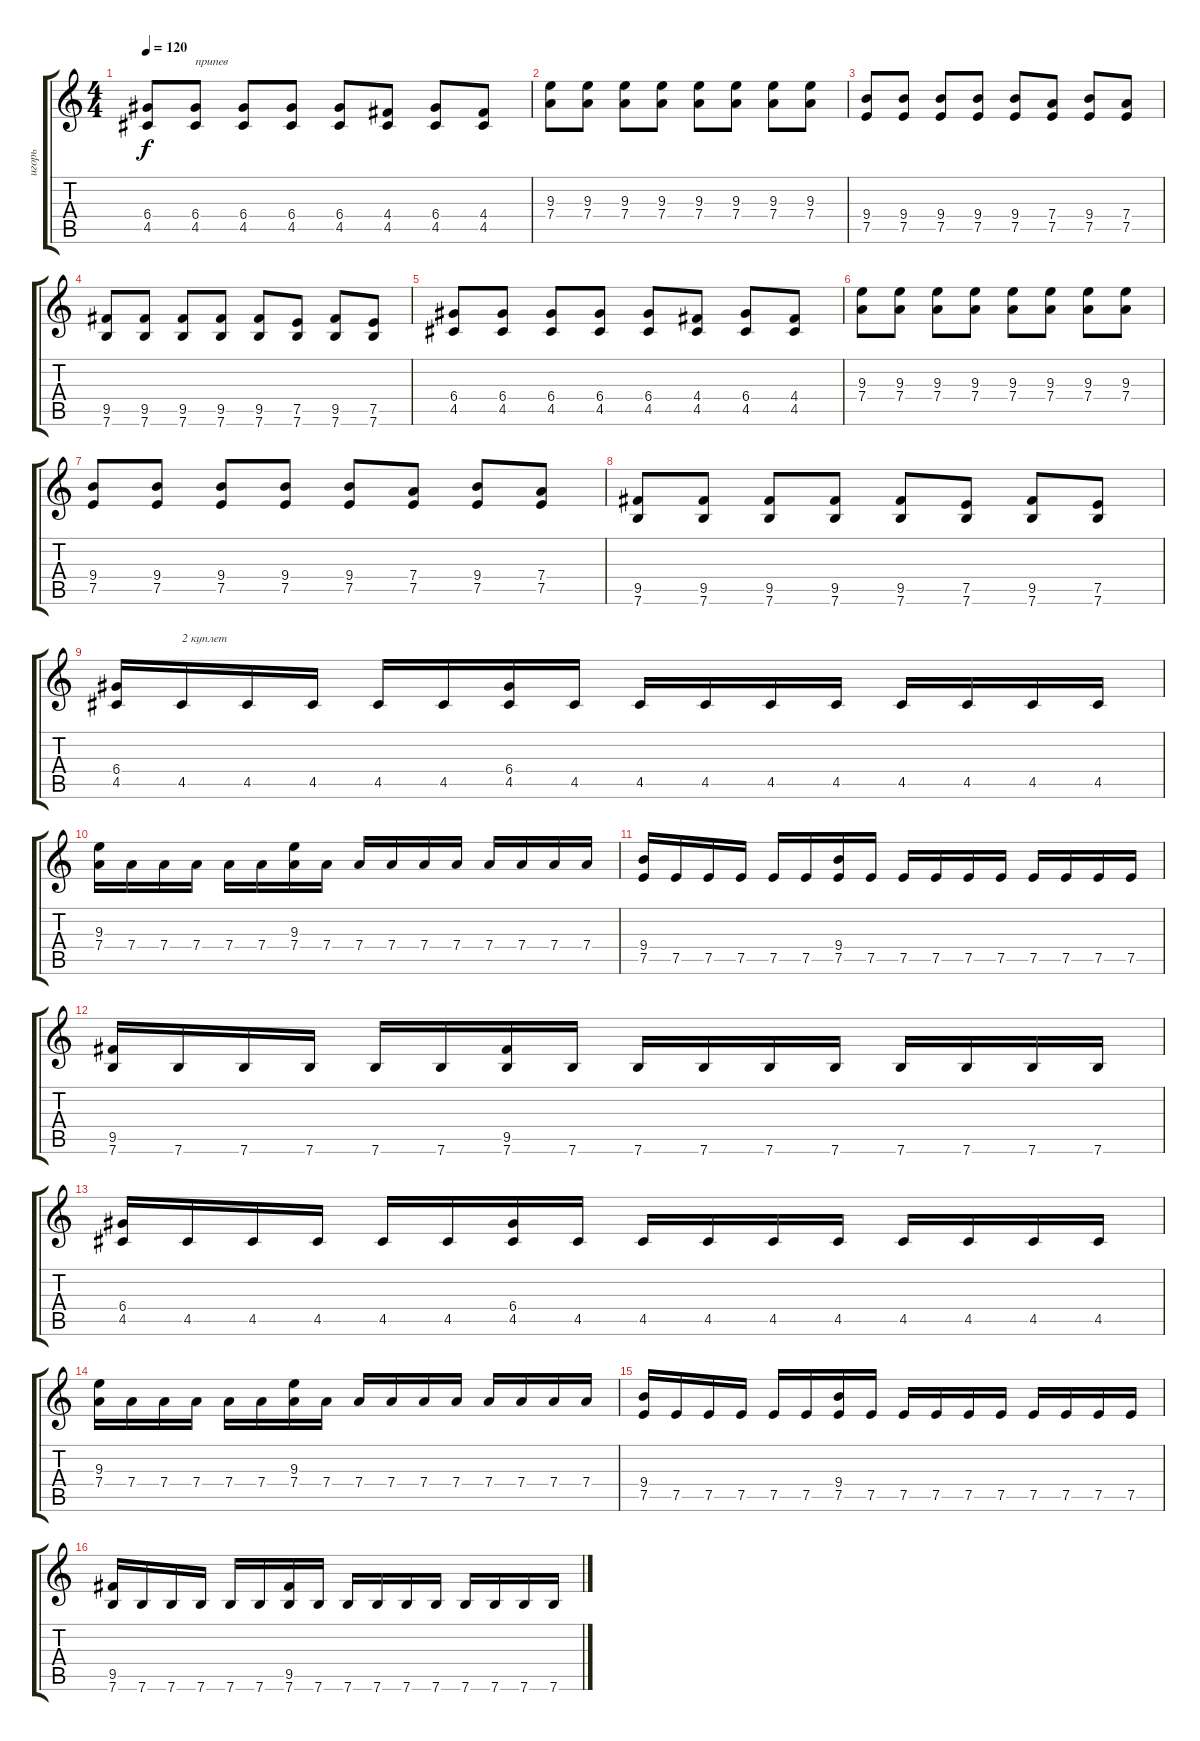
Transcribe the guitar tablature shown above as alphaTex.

\track ("игорь" "игорь") {instrument distortionguitar}
\staff {score tabs}
\tuning (E4 B3 G3 D3 A2 E2) {hide}
\ts (4 4)
\tempo 120
\clef g2
\ks c
(6.4 4.5).8{dy f} (6.4 4.5).8{txt "припев"} (6.4 4.5).8 (6.4 4.5).8 (6.4 4.5).8 (4.4 4.5).8 (6.4 4.5).8 (4.4 4.5).8 |
(9.3 7.4).8 (9.3 7.4).8 (9.3 7.4).8 (9.3 7.4).8 (9.3 7.4).8 (9.3 7.4).8 (9.3 7.4).8 (9.3 7.4).8 |
(9.4 7.5).8 (9.4 7.5).8 (9.4 7.5).8 (9.4 7.5).8 (9.4 7.5).8 (7.4 7.5).8 (9.4 7.5).8 (7.4 7.5).8 |
(9.5 7.6).8 (9.5 7.6).8 (9.5 7.6).8 (9.5 7.6).8 (9.5 7.6).8 (7.5 7.6).8 (9.5 7.6).8 (7.5 7.6).8 |
(6.4 4.5).8 (6.4 4.5).8 (6.4 4.5).8 (6.4 4.5).8 (6.4 4.5).8 (4.4 4.5).8 (6.4 4.5).8 (4.4 4.5).8 |
(9.3 7.4).8 (9.3 7.4).8 (9.3 7.4).8 (9.3 7.4).8 (9.3 7.4).8 (9.3 7.4).8 (9.3 7.4).8 (9.3 7.4).8 |
(9.4 7.5).8 (9.4 7.5).8 (9.4 7.5).8 (9.4 7.5).8 (9.4 7.5).8 (7.4 7.5).8 (9.4 7.5).8 (7.4 7.5).8 |
(9.5 7.6).8 (9.5 7.6).8 (9.5 7.6).8 (9.5 7.6).8 (9.5 7.6).8 (7.5 7.6).8 (9.5 7.6).8 (7.5 7.6).8 |
(6.4 4.5).16 4.5.16{txt "2 куплет"} 4.5.16 4.5.16 4.5.16 4.5.16 (6.4 4.5).16 4.5.16 4.5.16 4.5.16 4.5.16 4.5.16 4.5.16 4.5.16 4.5.16 4.5.16 |
(9.3 7.4).16 7.4.16 7.4.16 7.4.16 7.4.16 7.4.16 (9.3 7.4).16 7.4.16 7.4.16 7.4.16 7.4.16 7.4.16 7.4.16 7.4.16 7.4.16 7.4.16 |
(9.4 7.5).16 7.5.16 7.5.16 7.5.16 7.5.16 7.5.16 (9.4 7.5).16 7.5.16 7.5.16 7.5.16 7.5.16 7.5.16 7.5.16 7.5.16 7.5.16 7.5.16 |
(9.5 7.6).16 7.6.16 7.6.16 7.6.16 7.6.16 7.6.16 (9.5 7.6).16 7.6.16 7.6.16 7.6.16 7.6.16 7.6.16 7.6.16 7.6.16 7.6.16 7.6.16 |
(6.4 4.5).16 4.5.16 4.5.16 4.5.16 4.5.16 4.5.16 (6.4 4.5).16 4.5.16 4.5.16 4.5.16 4.5.16 4.5.16 4.5.16 4.5.16 4.5.16 4.5.16 |
(9.3 7.4).16 7.4.16 7.4.16 7.4.16 7.4.16 7.4.16 (9.3 7.4).16 7.4.16 7.4.16 7.4.16 7.4.16 7.4.16 7.4.16 7.4.16 7.4.16 7.4.16 |
(9.4 7.5).16 7.5.16 7.5.16 7.5.16 7.5.16 7.5.16 (9.4 7.5).16 7.5.16 7.5.16 7.5.16 7.5.16 7.5.16 7.5.16 7.5.16 7.5.16 7.5.16 |
(9.5 7.6).16 7.6.16 7.6.16 7.6.16 7.6.16 7.6.16 (9.5 7.6).16 7.6.16 7.6.16 7.6.16 7.6.16 7.6.16 7.6.16 7.6.16 7.6.16 7.6.16
